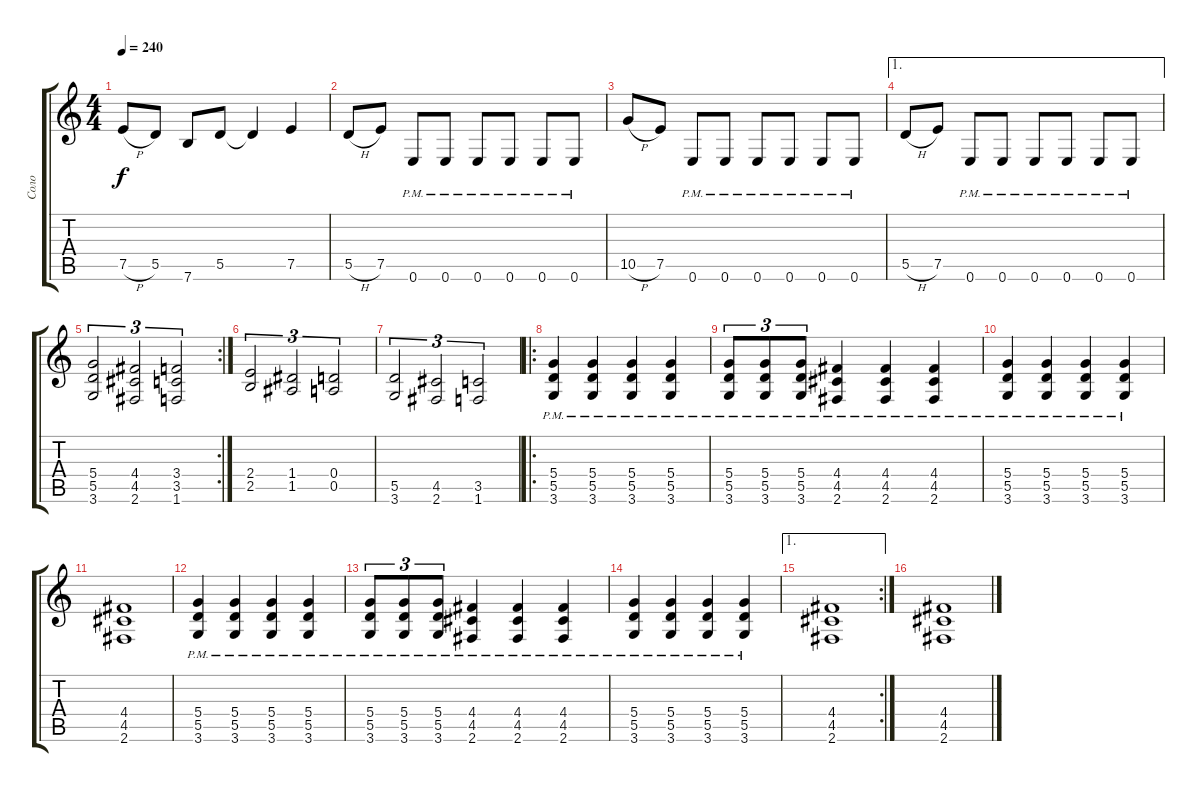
\track ("Соло" "Соло") {instrument distortionguitar}
\staff {score tabs}
\tuning (E4 B3 G3 D3 A2 E2) {hide}
\ts (4 4)
\tempo 240
\clef g2
\ks c
7.5{h}.8{dy f} 5.5.8 7.6.8 5.5.8 5.5{t}.4 7.5.4 |
5.5{h}.8 7.5.8 0.6{pm}.8 0.6{pm}.8 0.6{pm}.8 0.6{pm}.8 0.6{pm}.8 0.6{pm}.8 |
10.5{h}.8 7.5.8 0.6{pm}.8 0.6{pm}.8 0.6{pm}.8 0.6{pm}.8 0.6{pm}.8 0.6{pm}.8 |
\ae 1
5.5{h}.8 7.5.8 0.6{pm}.8 0.6{pm}.8 0.6{pm}.8 0.6{pm}.8 0.6{pm}.8 0.6{pm}.8 |
\rc 2
(5.4 5.5 3.6).2{tu (3 2)} (4.4 4.5 2.6).2{tu (3 2)} (3.4 3.5 1.6).2{tu (3 2)} |
(2.4 2.5).2{tu (3 2)} (1.4 1.5).2{tu (3 2)} (0.4 0.5).2{tu (3 2)} |
(5.5 3.6).2{tu (3 2)} (4.5 2.6).2{tu (3 2)} (3.5 1.6).2{tu (3 2)} |
\ro
(5.4{pm} 5.5{pm} 3.6{pm}).4 (5.4{pm} 5.5{pm} 3.6{pm}).4 (5.4{pm} 5.5{pm} 3.6{pm}).4 (5.4{pm} 5.5{pm} 3.6{pm}).4 |
(5.4{pm} 5.5{pm} 3.6{pm}).8{tu (3 2)} (5.4{pm} 5.5{pm} 3.6{pm}).8{tu (3 2)} (5.4{pm} 5.5{pm} 3.6{pm}).8{tu (3 2)} (4.4{pm} 4.5{pm} 2.6{pm}).4 (4.4{pm} 4.5{pm} 2.6{pm}).4 (4.4{pm} 4.5{pm} 2.6{pm}).4 |
(5.4{pm} 5.5{pm} 3.6{pm}).4 (5.4{pm} 5.5{pm} 3.6{pm}).4 (5.4{pm} 5.5{pm} 3.6{pm}).4 (5.4{pm} 5.5{pm} 3.6{pm}).4 |
(4.4 4.5 2.6).1 |
(5.4{pm} 5.5{pm} 3.6{pm}).4 (5.4{pm} 5.5{pm} 3.6{pm}).4 (5.4{pm} 5.5{pm} 3.6{pm}).4 (5.4{pm} 5.5{pm} 3.6{pm}).4 |
(5.4{pm} 5.5{pm} 3.6{pm}).8{tu (3 2)} (5.4{pm} 5.5{pm} 3.6{pm}).8{tu (3 2)} (5.4{pm} 5.5{pm} 3.6{pm}).8{tu (3 2)} (4.4{pm} 4.5{pm} 2.6{pm}).4 (4.4{pm} 4.5{pm} 2.6{pm}).4 (4.4{pm} 4.5{pm} 2.6{pm}).4 |
(5.4{pm} 5.5{pm} 3.6{pm}).4 (5.4{pm} 5.5{pm} 3.6{pm}).4 (5.4{pm} 5.5{pm} 3.6{pm}).4 (5.4{pm} 5.5{pm} 3.6{pm}).4 |
\ae 1
\rc 2
(4.4 4.5 2.6).1 |
(4.4 4.5 2.6).1
